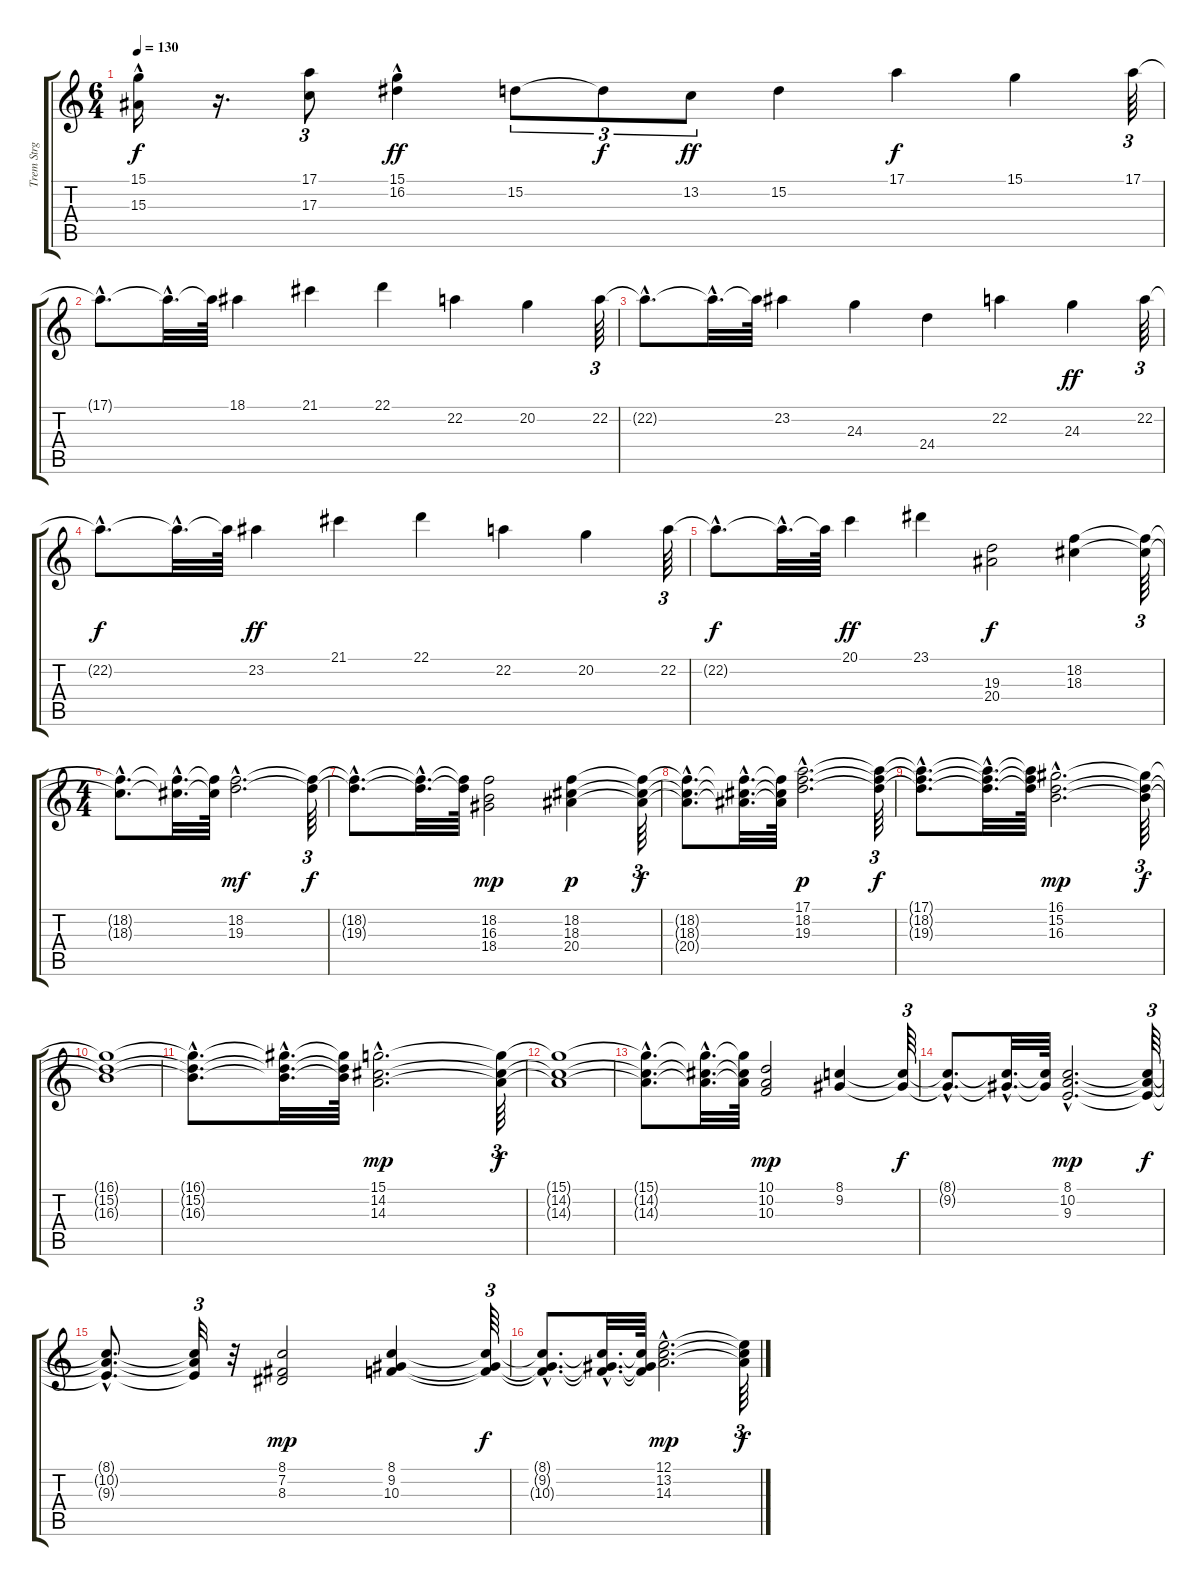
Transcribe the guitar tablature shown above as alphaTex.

\track ("Trem Strg" "Trem Strg") {instrument tremolostrings}
\staff {score tabs}
\tuning (E4 B3 G3 D3 A2 E2) {hide}
\ts (6 4)
\tempo 130
\clef g2
\ks c
(15.1{hac t} 15.3{hac t}).16{dy f} r.16{d} (17.1 17.3).8{tu (3 2)} (15.1{hac} 16.2{hac}).4{dy ff} 15.2.8{tu (3 2)} 15.2{t}.8{tu (3 2) dy f} 13.2.8{tu (3 2) dy ff} 15.2.4{instrument stringensemble1} 17.1.4{dy f} 15.1.4 17.1.64{tu (3 2)} |
17.1{hac t}.8{d} 17.1{hac t}.32{d} 17.1{t}.64 18.1.4 21.1.4 22.1.4 22.2.4 20.2.4 22.2.64{tu (3 2)} |
22.2{hac t}.8{d} 22.2{hac t}.32{d} 22.2{t}.64 23.2.4 24.3.4 24.4.4 22.2.4 24.3.4{dy ff} 22.2.64{tu (3 2)} |
22.2{hac t}.8{d dy f} 22.2{hac t}.32{d} 22.2{t}.64 23.2.4{dy ff} 21.1.4 22.1.4 22.2.4 20.2.4 22.2.64{tu (3 2)} |
22.2{hac t}.8{d dy f} 22.2{hac t}.32{d} 22.2{t}.64 20.1.4{dy ff} 23.1.4 (19.3 20.4).2{dy f} (18.2 18.3).4 (18.2{t} 18.3{t}).64{tu (3 2)} |
\ts (4 4)
(18.2{hac t} 18.3{hac t}).8{d} (18.2{hac t} 18.3{hac t}).32{d} (18.2{t} 18.3{t}).64 (18.2{hac} 19.3{hac}).2{d dy mf} (18.2{t} 19.3{t}).64{tu (3 2) dy f} |
(18.2{hac t} 19.3{hac t}).8{d} (18.2{hac t} 19.3{hac t}).32{d} (18.2{t} 19.3{t}).64 (18.2 16.3 18.4).2{dy mp} (18.2 18.3 20.4).4{dy p} (18.2{t} 18.3{t} 20.4{t}).64{tu (3 2) dy f} |
(18.2{hac t} 18.3{hac t} 20.4{hac t}).8{d} (18.2{hac t} 18.3{hac t} 20.4{hac t}).32{d} (18.2{t} 18.3{t} 20.4{t}).64 (17.1{hac} 18.2{hac} 19.3{hac}).2{d dy p} (17.1{t} 18.2{t} 19.3{t}).64{tu (3 2) dy f} |
(17.1{hac t} 18.2{hac t} 19.3{hac t}).8{d} (17.1{hac t} 18.2{hac t} 19.3{hac t}).32{d} (17.1{t} 18.2{t} 19.3{t}).64 (16.1{hac} 15.2{hac} 16.3{hac}).2{d dy mp} (16.1{t} 15.2{t} 16.3{t}).64{tu (3 2) dy f} |
(16.1{t} 15.2{t} 16.3{t}).1 |
(16.1{hac t} 15.2{hac t} 16.3{hac t}).8{d} (16.1{hac t} 15.2{hac t} 16.3{hac t}).32{d} (16.1{t} 15.2{t} 16.3{t}).64 (15.1{hac} 14.2{hac} 14.3{hac}).2{d dy mp} (15.1{t} 14.2{t} 14.3{t}).64{tu (3 2) dy f} |
(15.1{t} 14.2{t} 14.3{t}).1 |
(15.1{hac t} 14.2{hac t} 14.3{hac t}).8{d} (15.1{hac t} 14.2{hac t} 14.3{hac t}).32{d} (15.1{t} 14.2{t} 14.3{t}).64 (10.1 10.2 10.3).2{dy mp} (8.1 9.2).4 (8.1{t} 9.2{t}).64{tu (3 2) dy f} |
(8.1{hac t} 9.2{hac t}).8{d} (8.1{hac t} 9.2{hac t}).32{d} (8.1{t} 9.2{t}).64 (8.1{hac} 10.2{hac} 9.3{hac}).2{d dy mp} (8.1{t} 10.2{t} 9.3{t}).64{tu (3 2) dy f} |
(8.1{hac t} 10.2{hac t} 9.3{hac t}).8{d} (8.1{t} 10.2{t} 9.3{t}).32{tu (3 2)} r.32 (8.1 7.2 8.3).2{dy mp} (8.1 9.2 10.3).4 (8.1{t} 9.2{t} 10.3{t}).64{tu (3 2) dy f} |
(8.1{hac t} 9.2{hac t} 10.3{hac t}).8{d} (8.1{hac t} 9.2{hac t} 10.3{hac t}).32{d} (8.1{t} 9.2{t} 10.3{t}).64 (12.1{hac} 13.2{hac} 14.3{hac}).2{d dy mp} (12.1{t} 13.2{t} 14.3{t}).64{tu (3 2) dy f}
